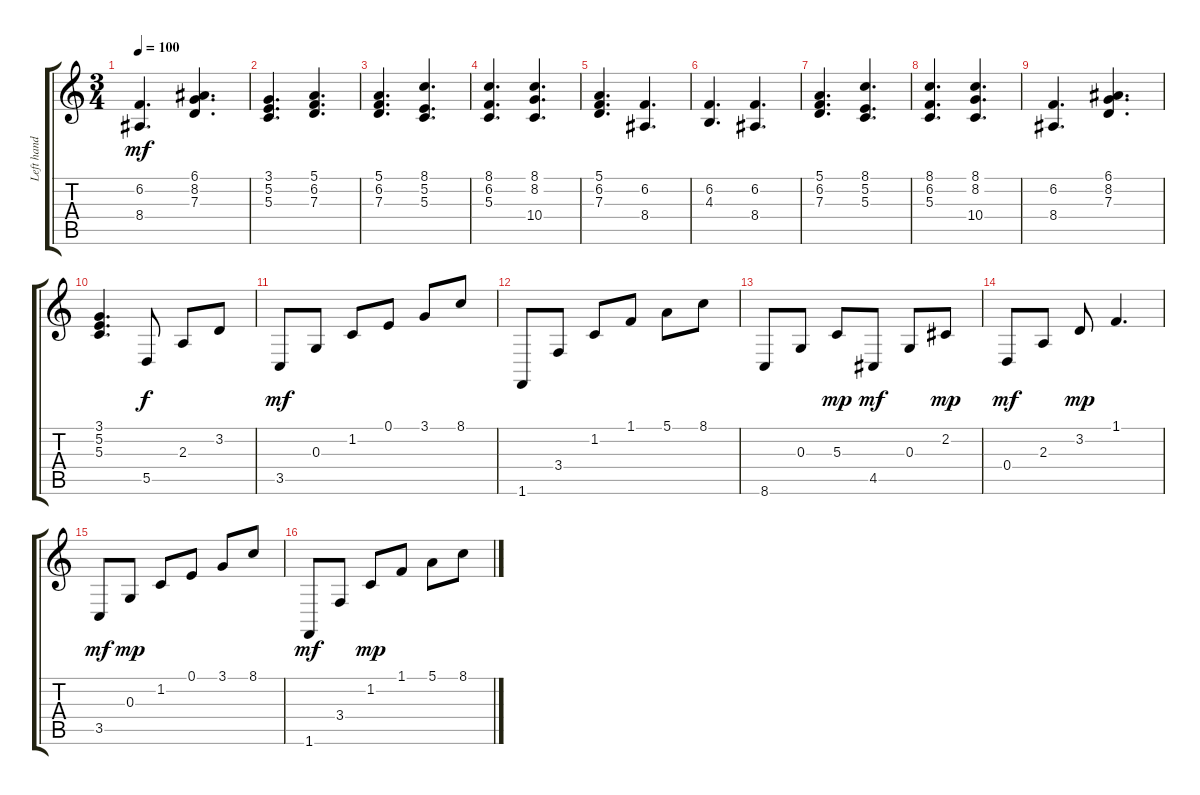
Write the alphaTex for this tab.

\track ("Left hand on the piano" "Left hand ") {instrument acousticgrandpiano}
\staff {score tabs}
\tuning (E4 B3 G3 D3 A2 E2) {hide}
\ts (3 4)
\tempo 100
\clef g2
\ks c
(6.2 8.4).4{d dy mf} (6.1 8.2 7.3).4{d} |
(3.1 5.2 5.3).4{d} (5.1 6.2 7.3).4{d} |
(5.1 6.2 7.3).4{d} (8.1 5.2 5.3).4{d} |
(8.1 6.2 5.3).4{d} (8.1 8.2 10.4).4{d} |
(5.1 6.2 7.3).4{d} (6.2 8.4).4{d} |
(6.2 4.3).4{d} (6.2 8.4).4{d} |
(5.1 6.2 7.3).4{d} (8.1 5.2 5.3).4{d} |
(8.1 6.2 5.3).4{d} (8.1 8.2 10.4).4{d} |
(6.2 8.4).4{d} (6.1 8.2 7.3).4{d} |
(3.1 5.2 5.3).4{d} 5.5.8{dy f} 2.3.8 3.2.8 |
3.5.8{dy mf} 0.3.8 1.2.8{balance 8} 0.1.8 3.1.8 8.1.8 |
1.6.8 3.4.8 1.2.8 1.1.8 5.1.8 8.1.8 |
8.6.8 0.3.8 5.3.8{dy mp} 4.5.8{dy mf} 0.3.8 2.2.8{dy mp} |
0.4.8{dy mf} 2.3.8 3.2.8{dy mp} 1.1.4{d} |
3.5.8{dy mf} 0.3.8{dy mp} 1.2.8 0.1.8 3.1.8 8.1.8 |
1.6.8{dy mf} 3.4.8 1.2.8{dy mp} 1.1.8 5.1.8 8.1.8
